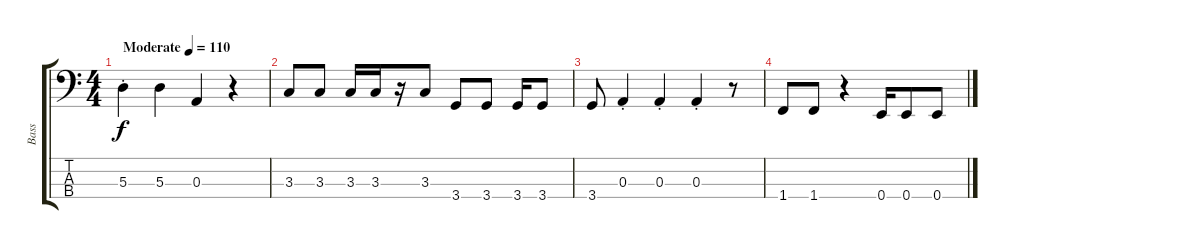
\track ("Bass" "Bass") {instrument electricbassfinger}
\staff {score tabs}
\tuning (G2 D2 A1 E1) {hide}
\ts (4 4)
\tempo (110 "Moderate")
\clef f4
\ks c
5.3{st}.4{dy f instrument electricbassfinger} 5.3.4 0.3.4 r.4 |
3.3.8 3.3.8 3.3.16 3.3.16 r.16 3.3.8 3.4.8 3.4.8 3.4.16 3.4.8 |
3.4.8 0.3{st}.4 0.3{st}.4 0.3{st}.4 r.8 |
1.4.8 1.4.8 r.4 0.4.16 0.4.8 0.4.8
